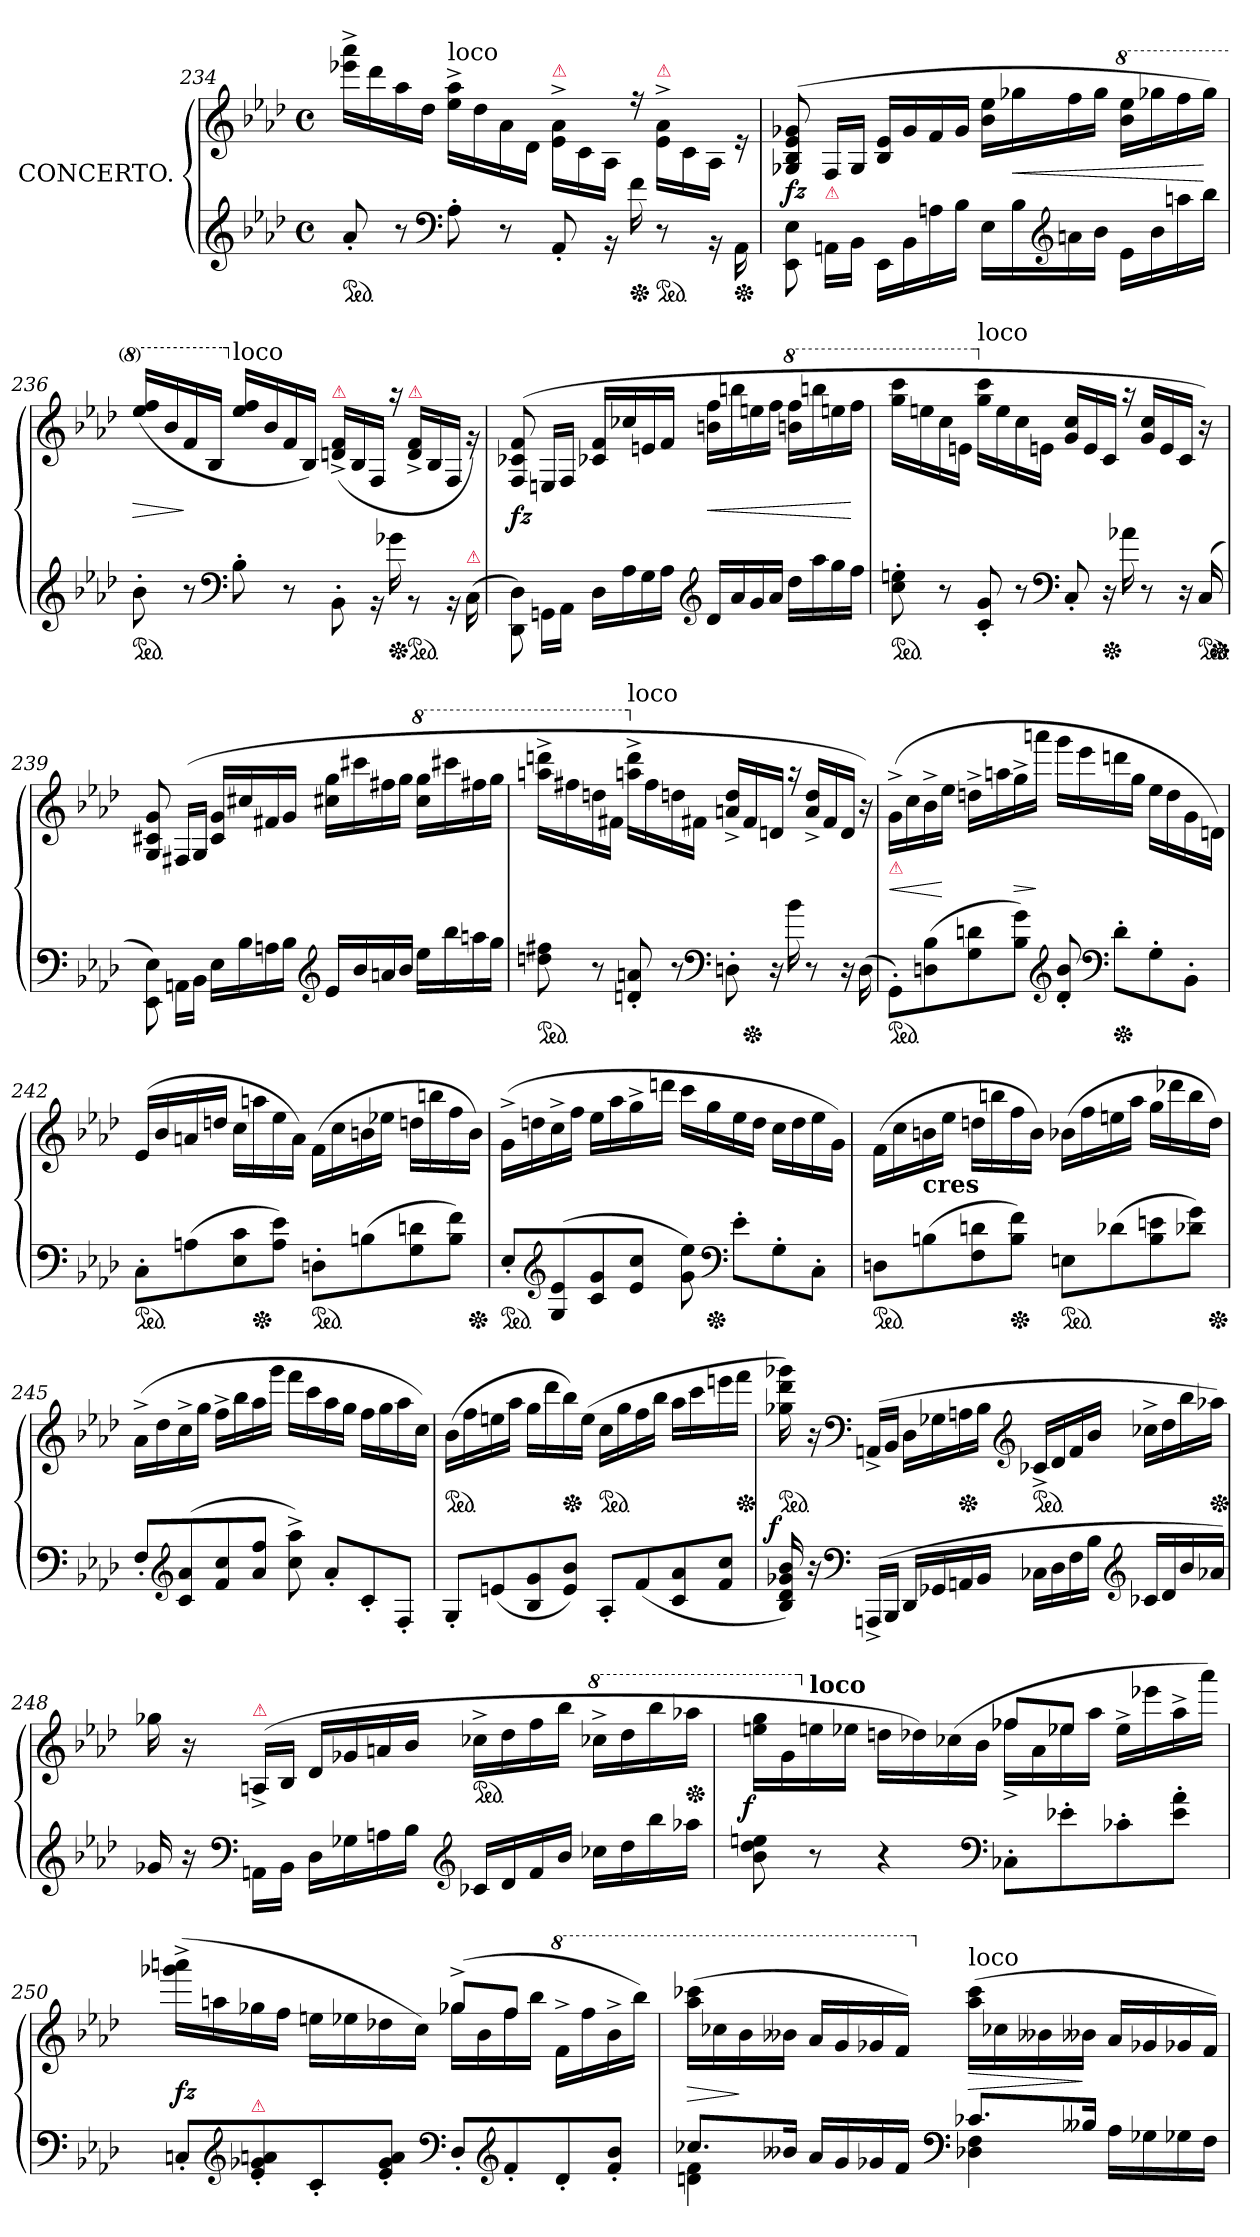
**kern	**kern	**dynam
*part1	*part1	*part1
*staff2	*staff1	*staff1/2
*I"CONCERTO.	*	*
*clefG2	*clefG2	*
*k[b-e-a-d-]	*k[b-e-a-d-]	*
*f:	*f:	*
*M4/4	*M4/4	*
*met(c)	*met(c)	*
*ped	*	*
=234	=234	=234
8a-'<	16eee-X^< 16aaa-^<LL	.
.	16ddd-	.
8r	16aa-	.
.	16dd-JJ	.
*clefF4	*	*
!	!LO:TX:a:t=loco	!
8A-'>	16ee-^< 16aa-^<LL	.
.	16dd-	.
8r	16a-	.
.	16d-JJ	.
!	!LO:TX:a:color=crimson:t=⚠	!
8AA-'<	16e-^>\ 16a-^>\LL	.
.	16c\	.
16rBB	16A-/JJ	.
*Xped	*	*
16f\	16rff	.
!	!LO:TX:a:color=crimson:t=⚠	!
*ped	*	*
8r	16e-^>\ 16a-^>\LL	.
.	16c\	.
16rBB	16A-/JJ	.
*Xped	*	*
16AA-\	16re	.
=235	=235	=235
8EE-\ 8E-\	(>8G-X/ 8B-/ 8e-/ 8g-X/	fz
!	!LO:TX:b:color=crimson:t=⚠	!
16AAn\LL	16F/LL	.
16BB-\JJ	16G-/JJ	.
16EE-\LL	16B- 16e-LL	.
16BB-\	16g-	.
16An\	16f	.
16B-\JJ	16g-JJ	.
16E-LL	16b- 16ee-LL	.
16B-	16gg-X	<
*clefG2	*	*
16an	16ff	.
16b-JJ	16gg-JJ	.
*	*8va	*
16e-LL	16bb- 16eee-LL	.
16b-	16ggg-X	.
16aan	16fff	.
16bb-JJ	16ggg-JJ)	[
=236	=236	=236
*ped	*	*
8b-'>	(<16eee- 16fffLL	>
.	16bb-	.
8r	16ff	]
.	16b-JJ	.
*clefF4	*	*
*	*X8va	*
!	!LO:TX:a:t=loco	!
8B-'>	16ee- 16ffLL	.
.	16b-	.
8r	16f	.
.	16B-JJ)	.
!	!LO:TX:a:color=crimson:t=⚠	!
8BB-'>\	(>16dn^>\ 16f^>\LL	.
.	16B-/	.
16rBB	16F/JJ	.
*Xped	*	*
16g-X\	16raa	.
!	!LO:TX:a:color=crimson:t=⚠	!
*ped	*	*
8rBB	16d^>\ 16f^>\LL	.
.	16B-/	.
16rBB	16F/JJ	.
!LO:TX:a:color=crimson:t=⚠	!	!
(>16C\	16rg)	.
=237	=237	=237
8DD-\ 8D-\)	(>8F/ 8c-X/ 8f/	fz
16GGn\LL	16En/LL	.
16AA-\JJ	16F/JJ	.
16D-LL	16c-X 16fLL	.
16A-	16cc-X	.
16G	16en	.
16A-JJ	16fJJ	.
*clefG2	*	*
16d-LL	16bn 16ffLL	<
16a-	16bbn	.
16g	16een	.
16a-JJ	16ffJJ	.
*	*8va	*
16dd-LL	16bbn 16fffLL	.
16aa-	16bbbn	.
16gg	16eeen	.
16ffJJ	16fffJJ	[
=238	=238	=238
*ped	*	*
8cc'> 8een'>	16ggg 16ccccLL	.
.	16eeen	.
8r	16ccc	.
.	16eenJJ	.
*	*X8va	*
!	!LO:TX:a:t=loco	!
8c'< 8g'<	16gg 16cccLL	.
.	16ee	.
8r	16cc	.
.	16enJJ	.
*clefF4	*	*
8C'<	16g 16ccLL	.
.	16e	.
*Xped	*	*
16r	16cJJ	.
16a-X\	16raa	.
8r	16g 16ccLL	.
.	16e	.
16r	16cJJ	.
*ped	*	*
(<16C	16r)	.
*Xped	*	*
=239	=239	=239
8EE-\ 8E-\)	8G/ 8c#X/ 8g/	.
16AAnLL	(>16F#XLL	.
16BB-\JJ	16G/JJ	.
16E-LL	16c# 16gLL	.
16B-	16cc#X	.
16An	16f#X	.
16B-JJ	16gJJ	.
*clefG2	*	*
16e-LL	16cc#X 16ggLL	.
16b-	16ccc#X	.
16an	16ff#X	.
16b-JJ	16ggJJ	.
*	*8va	*
16ee-LL	16ccc# 16gggLL	.
16bb-	16cccc#X	.
16aan	16fff#X	.
16ggJJ	16gggJJ	.
=240	=240	=240
*ped	*	*
8ddn 8ff#X	16aaan^< 16ddddn^<LL	.
.	16fff#X	.
8r	16dddn	.
.	16ff#XJJ	.
*	*X8va	*
!	!LO:TX:a:t=loco	!
8dn'< 8an'<	16aan^< 16ddd^<LL	.
.	16ff#	.
8r	16ddn	.
.	16f#XJJ	.
*clefF4	*	*
8Dn'>	16an^< 16dd^<LL	.
*Xped	*	*
.	16f#	.
16r	16dnJJ	.
16b-\	16raa	.
8r	16a^< 16dd^<LL	.
.	16f#	.
16r	16dJJ	.
(>16D	16r)	.
=241	=241	=241
!	!LO:TX:b:color=crimson:t=⚠	!
*ped	*	*
8GG'>L)	(>16g^>LL	<
.	16cc	.
(>8Dn 8B-	16b-^>	.
.	16ee-JJ	[
8G 8dn	16ddn^>LL	.
.	16aan	.
8B- 8gJ)	16gg^>	>
.	16aaanJJ	]
*clefG2	*	*
8d'< 8b-'<	16gggLL	.
.	16eee-	.
*clefF4	*	*
*Xped	*	*
8d'>L	16dddn	.
.	16ggJJ	.
8G'>	16ee-\LL	.
.	16dd\	.
8BB-'>J	16g\	.
.	16dn\JJ)	.
=242	=242	=242
*ped	*	*
8C'>L	(>16e-LL	.
.	16b-	.
(>8An	16an	.
.	16ddnJJ	.
8E- 8c	16ccLL	.
*Xped	*	*
.	16aan	.
8A 8e-J)	16ee-	.
.	16aJJ)	.
*ped	*	*
8Dn'>L	(>16fLL	.
.	16cc	.
(>8Bn	16bn	.
.	16ee-XJJ	.
8G 8dn	16ddnLL	.
.	16bbn	.
8B 8fJ)	16ff	.
*Xped	*	*
.	16bJJ)	.
=243	=243	=243
*ped	*	*
8E-'<L	(>16g^>LL	.
.	16ddn	.
*clefG2	*	*
(<8G 8e-	16cc^>	.
.	16ffJJ	.
8c 8g	16ee-LL	.
.	16aa-	.
8e- 8ccJ	16gg^>	.
.	16dddnJJ	.
8g 8ee-)	16cccLL	.
*Xped	*	*
.	16gg	.
*clefF4	*	*
8e-'>L	16ee-	.
.	16ddJJ	.
8G'>	16ccLL	.
.	16dd	.
8C'>J	16ee-	.
.	16gJJ)	.
=244	=244	=244
*ped	*	*
8DnL	(>16fLL	.
.	16cc	.
!	!LO:TX:c:B:t=cres	!
(>8Bn	16bn	.
.	16ee-JJ	.
8F 8dn	16ddnLL	.
.	16bbn	.
*Xped	*	*
8B 8fJ)	16ff	.
.	16bJJ)	.
*ped	*	*
8EnL	(>16b-XLL	.
.	16ff	.
(>8d-X	16een	.
.	16aa-JJ	.
8B 8en	16ggLL	.
.	16ddd-X	.
8d-X 8gJ)	16bb	.
*Xped	*	*
.	16ddJJ)	.
=245	=245	=245
8F'<L	(>16a-^>LL	.
.	16dd-	.
*clefG2	*	*
(<8c 8a-	16cc^>	.
.	16ggJJ	.
8f 8cc	16ff^>LL	.
.	16bb-	.
8a- 8ffJ	16aa-	.
.	16gggJJ	.
8cc^< 8aa-^<)	16fffLL	.
.	16ccc	.
8a-'<L	16aa-	.
.	16ggJJ	.
8c'<	16ffLL	.
.	16gg	.
8F'<J	16aa-	.
.	16ccJJ)	.
=246	=246	=246
*	*ped	*
8G'<L	(>16b-LL	.
.	16ff	.
(<8en	16een	.
.	16aa-JJ	.
8B- 8g	16ggLL	.
.	16ddd-	.
*	*Xped	*
8e 8b-J)	16bb-)	.
.	(>16eeJJ	.
*	*ped	*
8A-'<L	16ccLL	.
.	16gg	.
(<8f	16ff	.
.	16bb-JJ	.
8c 8a-	16aa-LL	.
.	16ccc	.
8f 8ccJ	16eeen	.
*	*Xped	*
.	16fffJJ	.
=247	=247	=247
!	!	!LO:DY:rj
*	*ped	*
16B- 16d- 16g-X 16b-)	16gg-X 16ddd- 16ggg-X)	f
16r	16r	.
*clefF4	*clefF4	*
(<16AAAn^>LL	(>16AAn^<LL	.
16BBB-JJ	16BB-JJ	.
16DD-LL	16D-LL	.
16GG-X	16G-X	.
*	*Xped	*
16AAn	16An	.
16BB-JJ	16B-JJ	.
*	*clefG2	*
*	*ped	*
16C-XLL	16c-X^>LL	.
16D-	16d-	.
16F	16f	.
16B-JJ	16b-JJ	.
*clefG2	*	*
16c-XLL	16cc-X^<LL	.
16d-	16dd-	.
16b-	16bb-	.
*	*Xped	*
16a-XJJ)	16aa-XJJ)	.
=248	=248	=248
16g-X	16gg-X	.
16r	16r	.
*clefF4	*	*
!	!LO:TX:a:color=crimson:t=⚠	!
16AAn\LL	(>16An^>/LL	.
16BB-\JJ	16B-/JJ	.
16D-LL	16d-LL	.
16G-X	16g-X	.
16An	16an	.
16B-JJ	16b-JJ	.
*clefG2	*	*
*	*ped	*
16c-XLL	16cc-X^>LL	.
16d-	16dd-	.
16f	16ff	.
16b-JJ	16bb-JJ	.
*	*8va	*
16cc-XLL	16ccc-X^>LL	.
16dd-	16ddd-	.
16bb-	16bbb-	.
*	*Xped	*
16aa-XJJ	16aaa-XJJ	.
=249	=249	=249
*	*^	*
!	!	!	!LO:DY:rj
8b- 8dd- 8een	2ryy	16eeen\ 16ggg\LL	f
.	.	16gg\	.
*	*X8va	*	*
!	!	!LO:TX:a:B:t=loco	!
8r	.	16een\	.
.	.	16ee-X\JJ	.
4r	.	16ddnLL	.
.	.	16dd-X)	.
.	.	(>16cc-X	.
.	.	16b-JJ	.
*clefF4	*	*	*
8C-X'>L	8ff-XL	16ff-X^<LL	.
.	.	16a-	.
8e-X'>	8ee-XJ	16ee-X	.
.	.	16aa-JJ	.
8c-X'>	4ryy	16ee-^<LL	.
.	.	16eee-X	.
8e-'> 8a-'>J	.	16aa-^<	.
.	.	16aaa-JJ)	.
=250	=250	=250	=250
8Cn'<L	2ryy	(>16ggg-X^< 16aaan^<LL	fz
.	.	16aan	.
*clefG2	*	*	*
!LO:TX:a:color=crimson:t=⚠	!	!	!
8e-'< 8g-X'< 8an'<	.	16gg-X	.
.	.	16ffJJ	.
8c'<	.	16eenLL	.
.	.	16ee-X	.
8e-'< 8g-'< 8a'<J	.	16dd-X	.
.	.	16ccJJ)	.
*clefF4	*	*	*
8D-'<L	(>8gg-X^>L	16gg-XLL	.
.	.	16b-	.
*clefG2	*	*	*
8f'<	8ffJ	16ff	.
.	.	16bb-JJ	.
*	*8va	*	*
8d-'<	16ff^>\LL	4ryy	.
.	16fff	.	.
8f'< 8b-'<J	16bb-^>	.	.
.	16bbb-JJ)	.	.
*	*v	*v	*
=251	=251	=251
*^	*	*
8.cc-XL	4dn 4f	(>16aaa- 16cccc-XLL	>
.	.	16ccc-X	.
.	.	16bb-	]
16b--XJk	.	16bb--XJJ	.
16a-LL	4ryy	16aa-LL	.
16g	.	16gg	.
16g-X	.	16gg-X	.
16fJJ	.	16ffJJ)	.
*clefF4	*	*	*
*	*	*X8va	*
!	!	!LO:TX:a:t=loco	!
8.c-XL	4D-X 4F	(>16aa- 16ccc-LL	>
.	.	16cc-X	.
.	.	16b--X	.
16B--XJk	.	16b--XJJ	]
16A-LL	4ryy	16a-LL	.
16G-X	.	16g-X	.
16G-X	.	16g-X	.
16FJJ	.	16fJJ)	.
*v	*v	*	*
=	=	=
*-	*-	*-
